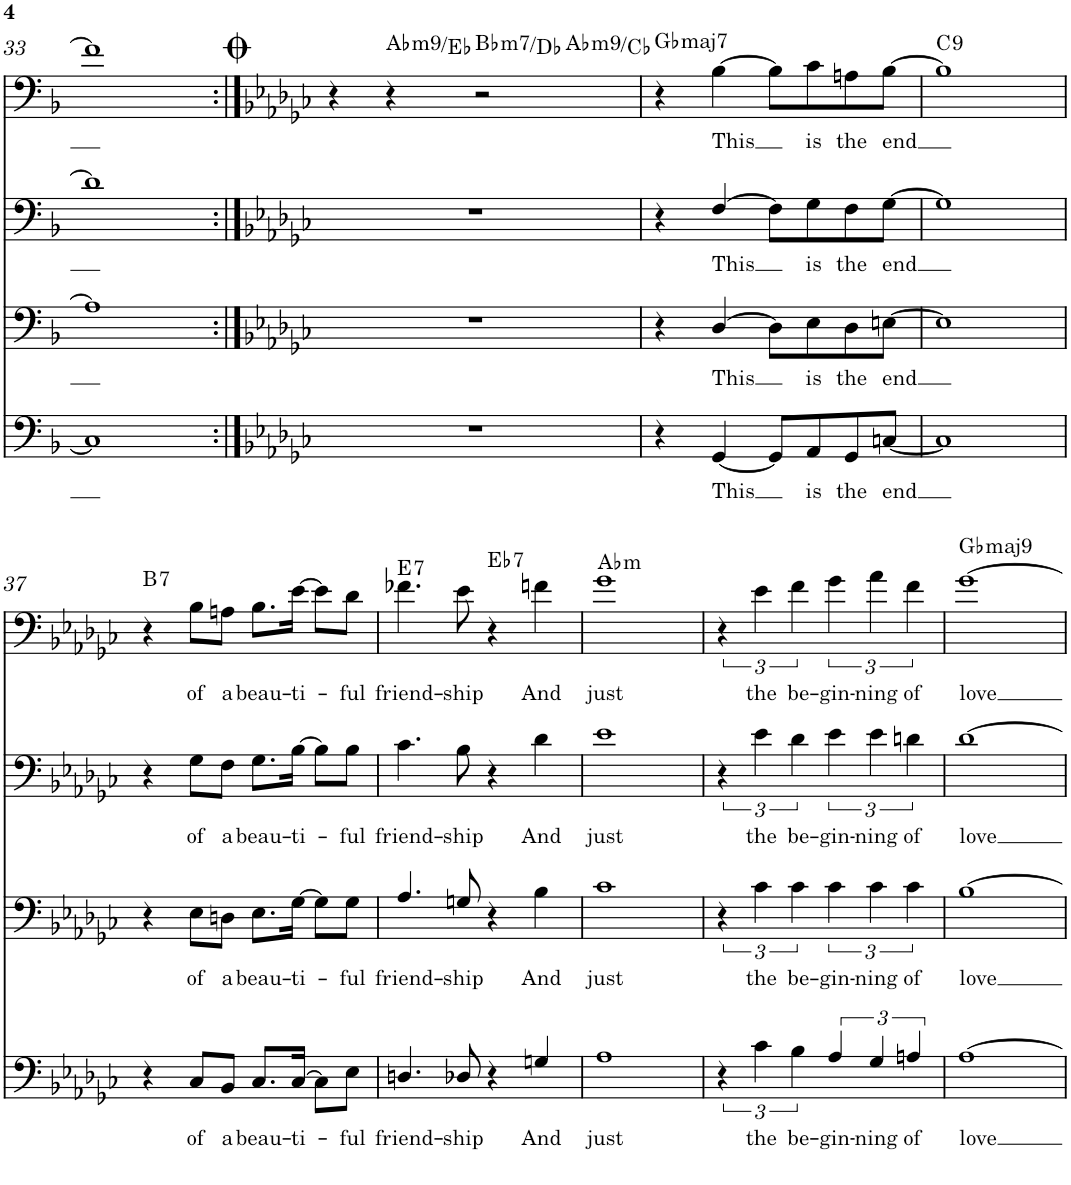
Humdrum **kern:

**kern	**text	**kern	**text	**kern	**text	**kern	**text	**harte
*part4	*part4	*part3	*part3	*part2	*part2	*part1	*part1	*part1
*staff4	*staff4	*staff3	*staff3	*staff2	*staff2	*staff1	*staff1	*
*I"Piano	*	*I"Piano	*	*I"Piano	*	*I"Piano	*	*
*I'Pno	*	*I'Pno	*	*I'Pno	*	*I'Pno	*	*
!!LO:PB:g=z
*clefF4	*	*clefF4	*	*clefF4	*	*clefF4	*	*
*k[b-]	*	*k[b-]	*	*k[b-]	*	*k[b-]	*	*
*M4/4	*	*M4/4	*	*M4/4	*	*M4/4	*	*
=33	=33	=33	=33	=33	=33	=33	=33	=33
1C]	.	1A]	.	1d]	.	1f]	.	.
=34:|!	=34:|!	=34:|!	=34:|!	=34:|!	=34:|!	=34:|!	=34:|!	=34:|!
*k[b-e-a-d-g-c-]	*	*k[b-e-a-d-g-c-]	*	*k[b-e-a-d-g-c-]	*	*k[b-e-a-d-g-c-]	*	*
*	*	*	*	*	*	*^	*	*
1r	.	1r	.	1r	.	4r	2.ryy	.	.
!	!	!	!	!	!	!	!	!	!LO:H:kt=m9
.	.	.	.	.	.	4r	.	.	Ab:min9/5
!	!	!	!	!	!	!	!	!	!LO:H:kt=m7
.	.	.	.	.	.	2r	.	.	Bb:min7/b3
!	!	!	!	!	!	!	!	!	!LO:H:kt=m9
.	.	.	.	.	.	.	4ryy	.	Ab:min9/b3
=35	=35	=35	=35	=35	=35	=35	=35	=35	=35
!	!	!	!	!	!	!	!	!	!LO:H:kt=maj7
*	*	*	*	*	*	*v	*v	*	*
4r	.	4r	.	4r	.	4r	.	Gb:maj7
!	!LO:LY:b	!	!LO:LY:b	!	!LO:LY:b	!	!LO:LY:b	!
[4GG-/	This	[4D-/	This	[4F/	This	[4B-\	This	.
8GG-/L]	.	8D-\L]	.	8F\L]	.	8B-\L]	.	.
!	!LO:LY:b	!	!LO:LY:b	!	!LO:LY:b	!	!LO:LY:b	!
8AA-/	is	8E-\	is	8G-\	is	8c-\	is	.
!	!LO:LY:b	!	!LO:LY:b	!	!LO:LY:b	!	!LO:LY:b	!
8GG-/	the	8D-\	the	8F\	the	8An\	the	.
!	!LO:LY:b	!	!LO:LY:b	!	!LO:LY:b	!	!LO:LY:b	!
[8Cn/J	end	[8En\J	end	[8G-\J	end	[8B-\J	end	.
=36	=36	=36	=36	=36	=36	=36	=36	=36
!	!	!	!	!	!	!	!	!LO:H:kt=9
1C]	.	1E]	.	1G-]	.	1B-]	.	C:9
!!LO:LB:g=z
=37	=37	=37	=37	=37	=37	=37	=37	=37
!	!	!	!	!	!	!	!	!LO:H:kt=7
4r	.	4r	.	4r	.	4r	.	B:7
!	!LO:LY:b	!	!LO:LY:b	!	!LO:LY:b	!	!LO:LY:b	!
8C-/L	of	8E-\L	of	8G-\L	of	8B-\L	of	.
!	!LO:LY:b	!	!LO:LY:b	!	!LO:LY:b	!	!LO:LY:b	!
8BB-/J	a	8Dn\J	a	8F\J	a	8An\J	a	.
!	!LO:LY:b	!	!LO:LY:b	!	!LO:LY:b	!	!LO:LY:b	!
8.C-/L	beau-	8.E-\L	beau-	8.G-\L	beau-	8.B-\L	beau-	.
!	!LO:LY:b	!	!LO:LY:b	!	!LO:LY:b	!	!LO:LY:b	!
[16C-/Jk	-ti-	[16G-\Jk	-ti-	[16B-\Jk	-ti-	[16e-\Jk	-ti-	.
8C-\L]	.	8G-\L]	.	8B-\L]	.	8e-\L]	.	.
!	!LO:LY:b	!	!LO:LY:b	!	!LO:LY:b	!	!LO:LY:b	!
8E-\J	-ful	8G-\J	-ful	8B-\J	-ful	8d-\J	-ful	.
=38	=38	=38	=38	=38	=38	=38	=38	=38
!	!LO:LY:b	!	!LO:LY:b	!	!LO:LY:b	!	!LO:LY:b	!LO:H:kt=7
4.Dn/	friend-	4.A-/	friend-	4.c-\	friend-	4.f-X\	friend-	E:7
!	!LO:LY:b	!	!LO:LY:b	!	!LO:LY:b	!	!LO:LY:b	!
8D-X/	-ship	8Gn/	-ship	8B-\	-ship	8e-\	-ship	.
!	!	!	!	!	!	!	!	!LO:H:kt=7
4r	.	4r	.	4r	.	4r	.	Eb:7
!	!LO:LY:b	!	!LO:LY:b	!	!LO:LY:b	!	!LO:LY:b	!
4Gn/	And	4B-\	And	4d-\	And	4fn\	And	.
=39	=39	=39	=39	=39	=39	=39	=39	=39
!	!LO:LY:b	!	!LO:LY:b	!	!LO:LY:b	!	!LO:LY:b	!LO:H:kt=m
1A-	just	1c-	just	1e-	just	1g-	just	Ab:min
=40	=40	=40	=40	=40	=40	=40	=40	=40
6r	.	6r	.	6r	.	6r	.	.
!	!LO:LY:b	!	!LO:LY:b	!	!LO:LY:b	!	!LO:LY:b	!
6c-\	the	6c-\	the	6e-\	the	6e-\	the	.
!	!LO:LY:b	!	!LO:LY:b	!	!LO:LY:b	!	!LO:LY:b	!
6B-\	be-	6c-\	be-	6d-\	be-	6f\	be-	.
!	!LO:LY:b	!	!LO:LY:b	!	!LO:LY:b	!	!LO:LY:b	!
6A-/	-gin-	6c-\	-gin-	6e-\	-gin-	6g-\	-gin-	.
!	!LO:LY:b	!	!LO:LY:b	!	!LO:LY:b	!	!LO:LY:b	!
6G-/	-ning	6c-\	-ning	6e-\	-ning	6a-\	-ning	.
!	!LO:LY:b	!	!LO:LY:b	!	!LO:LY:b	!	!LO:LY:b	!
6An/	of	6c-\	of	6dn\	of	6f\	of	.
=41	=41	=41	=41	=41	=41	=41	=41	=41
!	!LO:LY:b	!	!LO:LY:b	!	!LO:LY:b	!	!LO:LY:b	!LO:H:kt=maj9
[1A-	love	[1B-	love	[1d-	love	[1g-	love	Gb:maj9
=	=	=	=	=	=	=	=	=
*-	*-	*-	*-	*-	*-	*-	*-	*-
